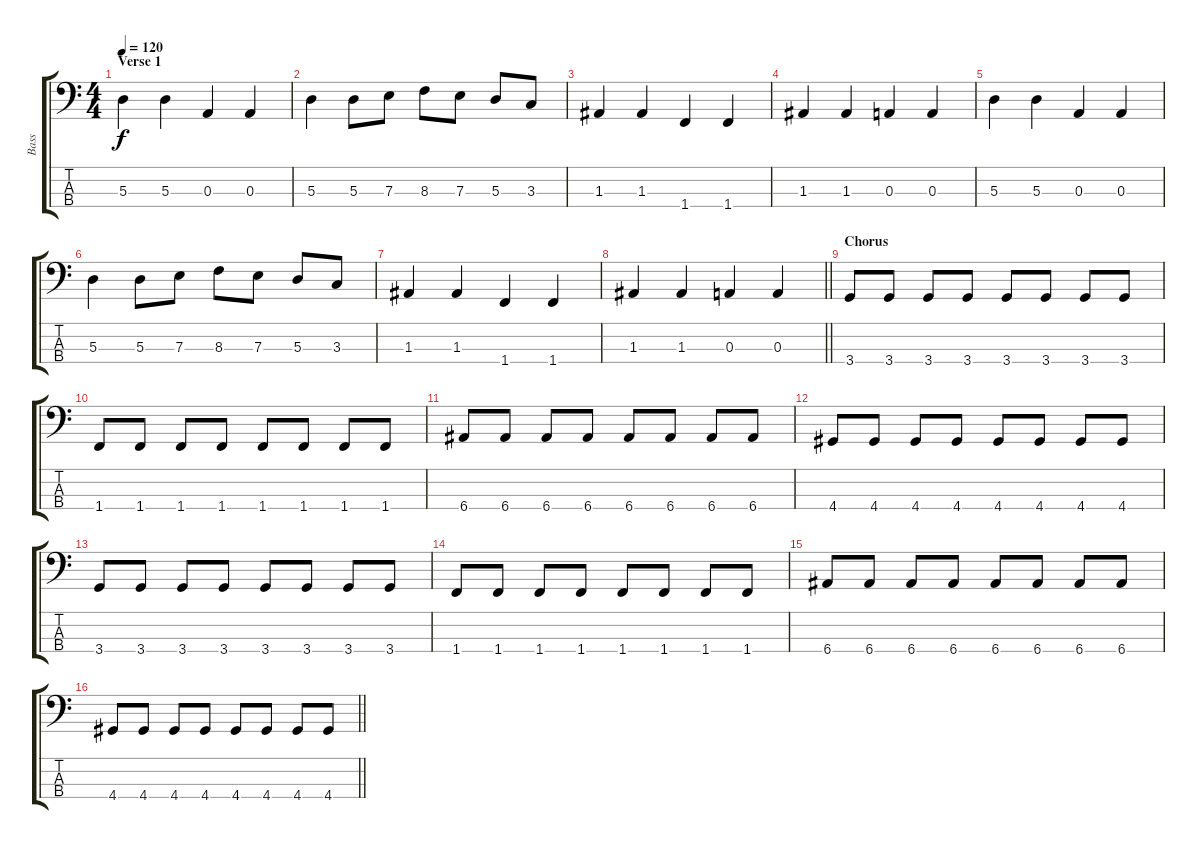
\track ("Bass" "Bass") {instrument electricbasspick}
\staff {score tabs}
\tuning (G2 D2 A1 E1) {hide}
\ts (4 4)
\section ("" "Verse 1")
\tempo 120
\clef f4
\ks c
5.3.4{dy f} 5.3.4 0.3.4 0.3.4 |
5.3.4 5.3.8 7.3.8 8.3.8 7.3.8 5.3.8 3.3.8 |
1.3.4 1.3.4 1.4.4 1.4.4 |
1.3.4 1.3.4 0.3.4 0.3.4 |
5.3.4 5.3.4 0.3.4 0.3.4 |
5.3.4 5.3.8 7.3.8 8.3.8 7.3.8 5.3.8 3.3.8 |
1.3.4 1.3.4 1.4.4 1.4.4 |
\barLineRight lightlight
1.3.4 1.3.4 0.3.4 0.3.4 |
\section ("" "Chorus")
3.4.8 3.4.8 3.4.8 3.4.8 3.4.8 3.4.8 3.4.8 3.4.8 |
1.4.8 1.4.8 1.4.8 1.4.8 1.4.8 1.4.8 1.4.8 1.4.8 |
6.4.8 6.4.8 6.4.8 6.4.8 6.4.8 6.4.8 6.4.8 6.4.8 |
4.4.8 4.4.8 4.4.8 4.4.8 4.4.8 4.4.8 4.4.8 4.4.8 |
3.4.8 3.4.8 3.4.8 3.4.8 3.4.8 3.4.8 3.4.8 3.4.8 |
1.4.8 1.4.8 1.4.8 1.4.8 1.4.8 1.4.8 1.4.8 1.4.8 |
6.4.8 6.4.8 6.4.8 6.4.8 6.4.8 6.4.8 6.4.8 6.4.8 |
\barLineRight lightlight
4.4.8 4.4.8 4.4.8 4.4.8 4.4.8 4.4.8 4.4.8 4.4.8
